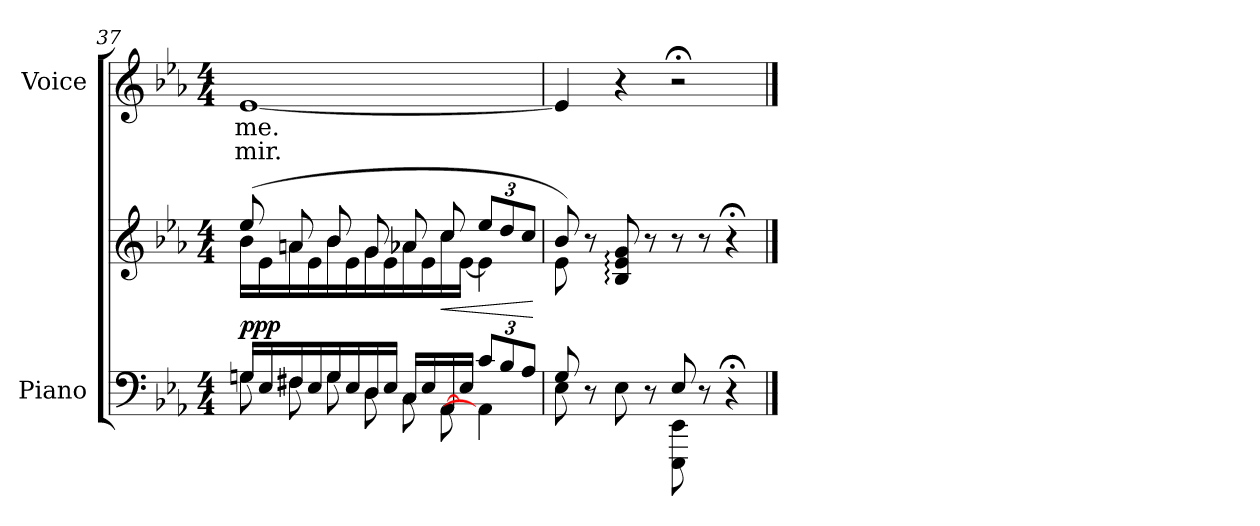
**kern	**kern	**dynam	**kern	**text	**text
*part2	*part2	*part2	*part1	*part1	*part1
*staff3	*staff2	*staff2/3	*staff1	*staff1	*staff1
*I"Piano	*	*	*I"Voice	*	*
*I'Pno	*	*	*	*	*
!!LO:LB:g=z
*clefF4	*clefG2	*	*clefG2	*	*
*k[b-e-a-]	*k[b-e-a-]	*	*k[b-e-a-]	*	*
*M4/4	*M4/4	*	*M4/4	*	*
=37	=37	=37	=37	=37	=37
*^	*^	*	*	*	*
!	!	!	!	!LO:DY:a=2	!	!LO:LY:b	!LO:LY:b
16Gn/LL	8G\	(>8ee-/	16b-\LL	ppp	[1e-	me.	mir.
16E-/	.	.	16e-\	.	.	.	.
!	!LO:N:head=solid	!	!	!	!	!	!
16F#X/	8F#\	8an/	16a\	.	.	.	.
16E-/	.	.	16e-\	.	.	.	.
16G/	8G\	8b-/	16b-\	.	.	.	.
16E-/	.	.	16e-\	.	.	.	.
16D/	8D\	8g/	16g\	.	.	.	.
16E-/JJ	.	.	16e-\	.	.	.	.
16C/LL	8C\	8a-X/	16a-\	.	.	.	.
16E-/	.	.	16e-\	.	.	.	.
!	!	!	!	!LO:HP:b	!	!	!
[16AA-/	8AA-\	8cc/	16cc\	<	.	.	.
16E-/JJ	.	.	[16e-\JJ	.	.	.	.
*Xbrackettup	*	*Xbrackettup	*	*	*	*	*
12c/L	4AA-\]	12ee-/L	4e-\]	.	.	.	.
12B-/	.	12dd/	.	.	.	.	.
12A-/J	.	12cc/J	.	.	.	.	.
*v	*v	*	*	*	*	*	*
*	*v	*v	*	*	*	*
.	.	[	.	.	.
=38	=38	=38	=38	=38	=38
*^	*^	*	*	*	*
8G/	8E-\	8b-/)	8e-\	.	4e-/]	.	.
8r	4.ryy	8r	2..ryy	.	.	.	.
8E-\	.	8B-/: 8e-/: 8g/:	.	.	4r	.	.
8r	.	8r	.	.	.	.	.
8E-/	8EEE-\ 8EE-\	8r	.	.	2r;<	.	.
8r	4.ryy	8r	.	.	.	.	.
4r;<	.	4r;<	.	.	.	.	.
*v	*v	*	*	*	*	*	*
*	*v	*v	*	*	*	*
==	==	==	==	==	==
*-	*-	*-	*-	*-	*-
